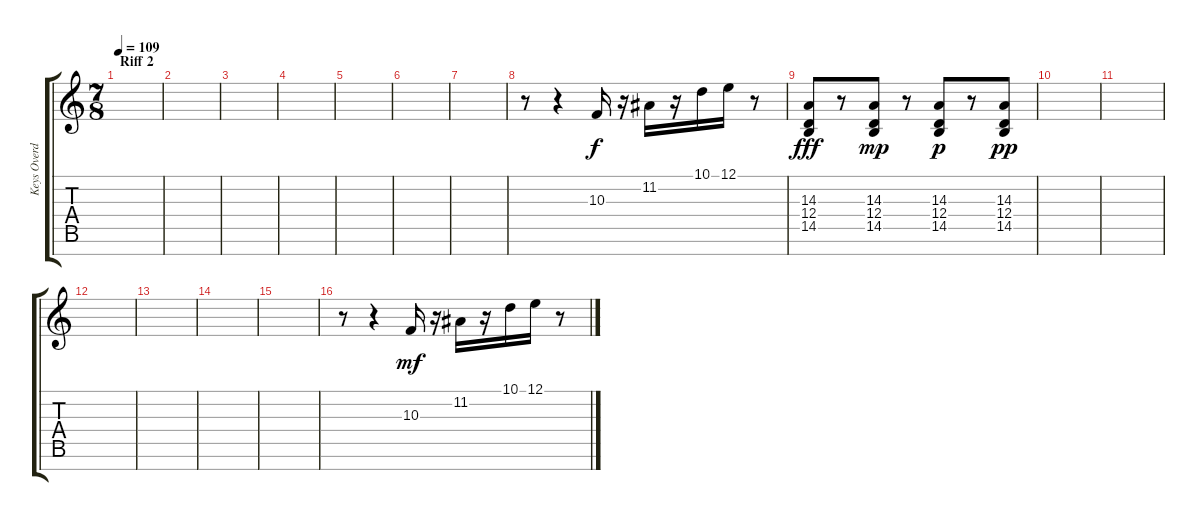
\track ("Keys Overdub" "Keys Overd") {instrument pad1newage}
\staff {score tabs}
\tuning (E4 B3 G3 D3 A2 E2 B1) {hide}
\ts (7 8)
\section ("" "Riff 2")
\tempo 109
\clef g2
\ks c
|
|
|
|
|
|
|
r.8 r.4 10.3.16 r.16 11.2.16 r.16 10.1.16 12.1.16 r.8 |
(14.3 12.4 14.5).8{dy fff} r.8 (14.3 12.4 14.5).8{dy mp} r.8 (14.3 12.4 14.5).8{dy p} r.8 (14.3 12.4 14.5).8{dy pp} |
|
|
|
|
|
|
r.8 r.4 10.3.16{dy mf} r.16 11.2.16 r.16 10.1.16 12.1.16 r.8
